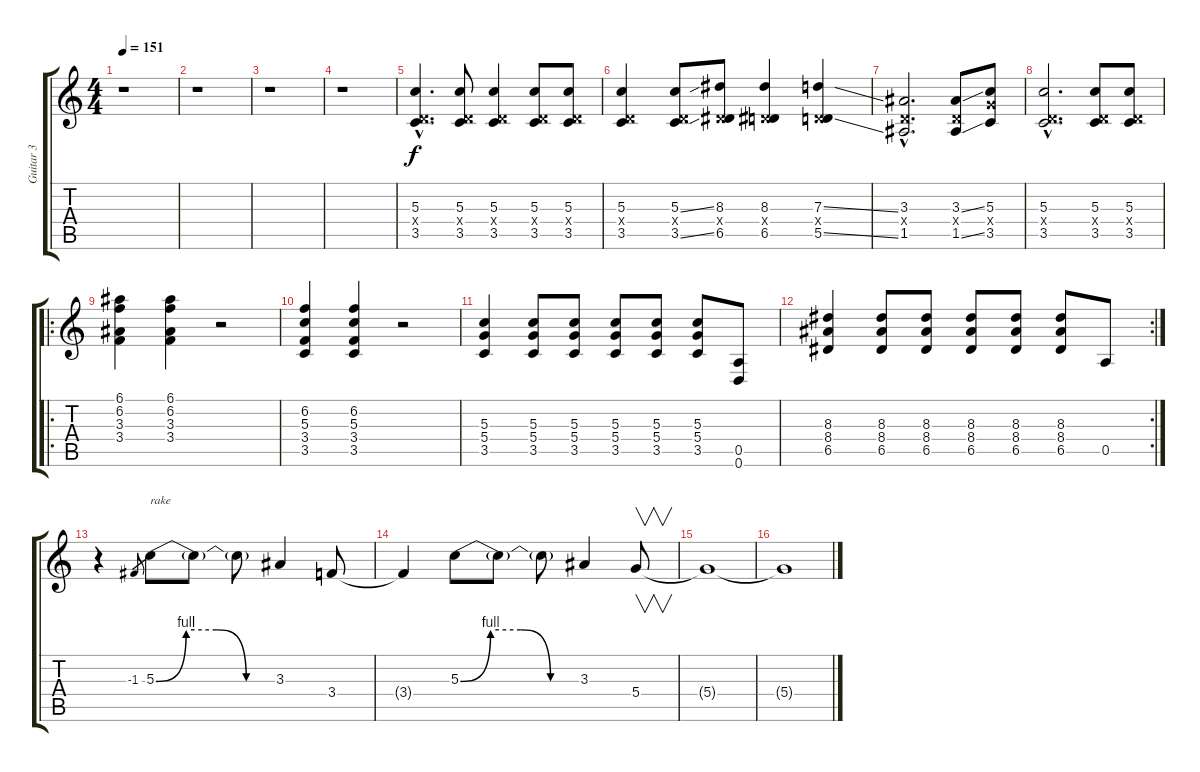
\track ("Guitar 3" "Guitar 3") {instrument distortionguitar}
\staff {score tabs}
\tuning (E4 B3 G3 D3 A2 D2) {hide}
\ts (4 4)
\tempo 151
\clef g2
\ks c
r.1{dy f} |
r.1 |
r.1 |
r.1 |
(5.3{hac} 0.4{hac x} 3.5{hac}).4{d} (5.3 0.4{x} 3.5).8 (5.3 0.4{x} 3.5).4 (5.3 0.4{x} 3.5).8 (5.3 0.4{x} 3.5).8 |
(5.3 0.4{x} 3.5).4 (5.3{ss} 0.4{x} 3.5{ss}).8 (8.3 0.4{x} 6.5).8 (8.3 0.4{x} 6.5).4 (7.3{ss} 0.4{x} 5.5{ss}).4 |
(3.3{hac} 0.4{hac x} 1.5{hac}).2{d} (3.3{ss} 0.4{x} 1.5{ss}).8 (5.3 5.4{x} 3.5).8 |
(5.3{hac} 0.4{hac x} 3.5{hac}).2{d} (5.3 0.4{x} 3.5).8 (5.3 0.4{x} 3.5).8 |
\ro
(6.1 6.2 3.3 3.4).4 (6.1 6.2 3.3 3.4).4 r.2 |
(6.2 5.3 3.4 3.5).4 (6.2 5.3 3.4 3.5).4 r.2 |
(5.3 5.4 3.5).4 (5.3 5.4 3.5).8 (5.3 5.4 3.5).8 (5.3 5.4 3.5).8 (5.3 5.4 3.5).8 (5.3 5.4 3.5).8 (0.5 0.6).8 |
\rc 2
(8.3 8.4 6.5).4 (8.3 8.4 6.5).8 (8.3 8.4 6.5).8 (8.3 8.4 6.5).8 (8.3 8.4 6.5).8 (8.3 8.4 6.5).8 0.5.8 |
r.4 -1.3.8{gr} 5.3{be (custom 0 0 15 4 30 4 45 0 60 0)}.8{txt "rake"} 5.3{t}.8 5.3{t}.8 3.3.4 3.4.8 |
3.4{t}.4 5.3{be (custom 0 0 15 4 30 4 45 0 60 0)}.8 5.3{t}.8 5.3{t}.8 3.3.4 5.4.8{v} |
5.4{t}.1 |
5.4{t}.1
